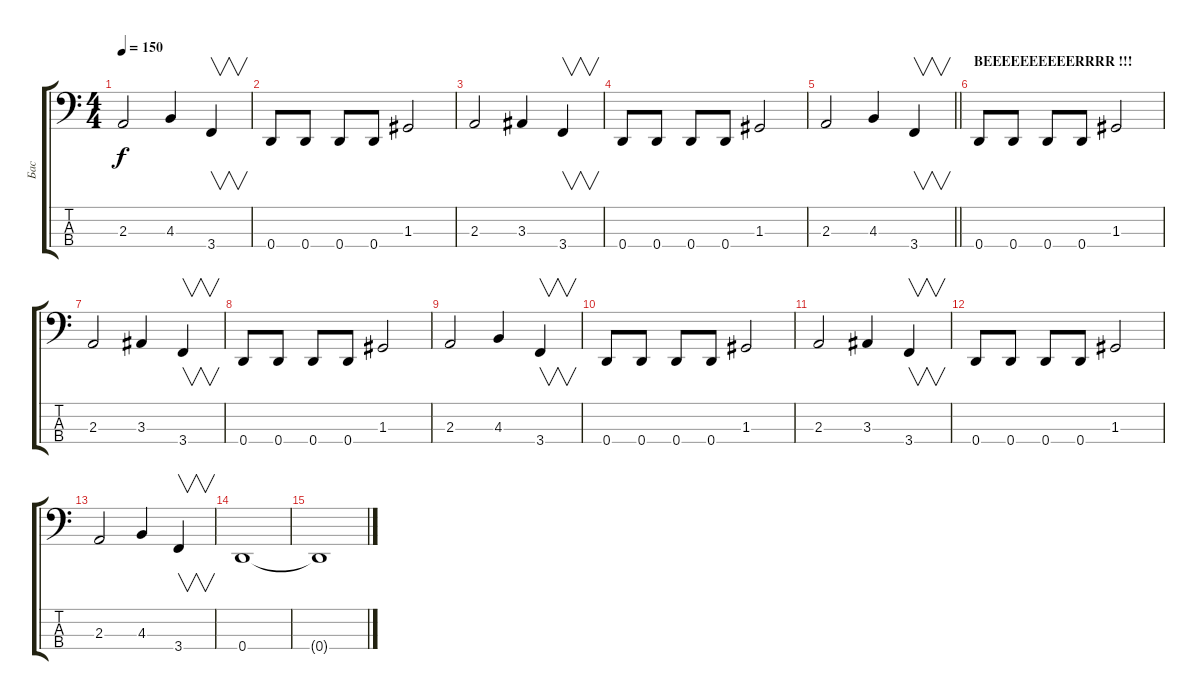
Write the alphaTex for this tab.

\track ("Бас" "Бас") {instrument electricbassfinger}
\staff {score tabs}
\tuning (F2 C2 G1 D1) {hide}
\ts (4 4)
\tempo 150
\clef f4
\ks c
2.3.2{dy f} 4.3.4 3.4.4{v} |
0.4.8 0.4.8 0.4.8 0.4.8 1.3.2 |
2.3.2 3.3.4 3.4.4{v} |
0.4.8 0.4.8 0.4.8 0.4.8 1.3.2 |
\barLineRight lightlight
2.3.2 4.3.4 3.4.4{v} |
\section ("" "BEEEEEEEEEERRRR !!!")
0.4.8 0.4.8 0.4.8 0.4.8 1.3.2 |
2.3.2 3.3.4 3.4.4{v} |
0.4.8 0.4.8 0.4.8 0.4.8 1.3.2 |
2.3.2 4.3.4 3.4.4{v} |
0.4.8 0.4.8 0.4.8 0.4.8 1.3.2 |
2.3.2 3.3.4 3.4.4{v} |
0.4.8 0.4.8 0.4.8 0.4.8 1.3.2 |
2.3.2 4.3.4 3.4.4{v} |
0.4.1 |
0.4{t}.1
